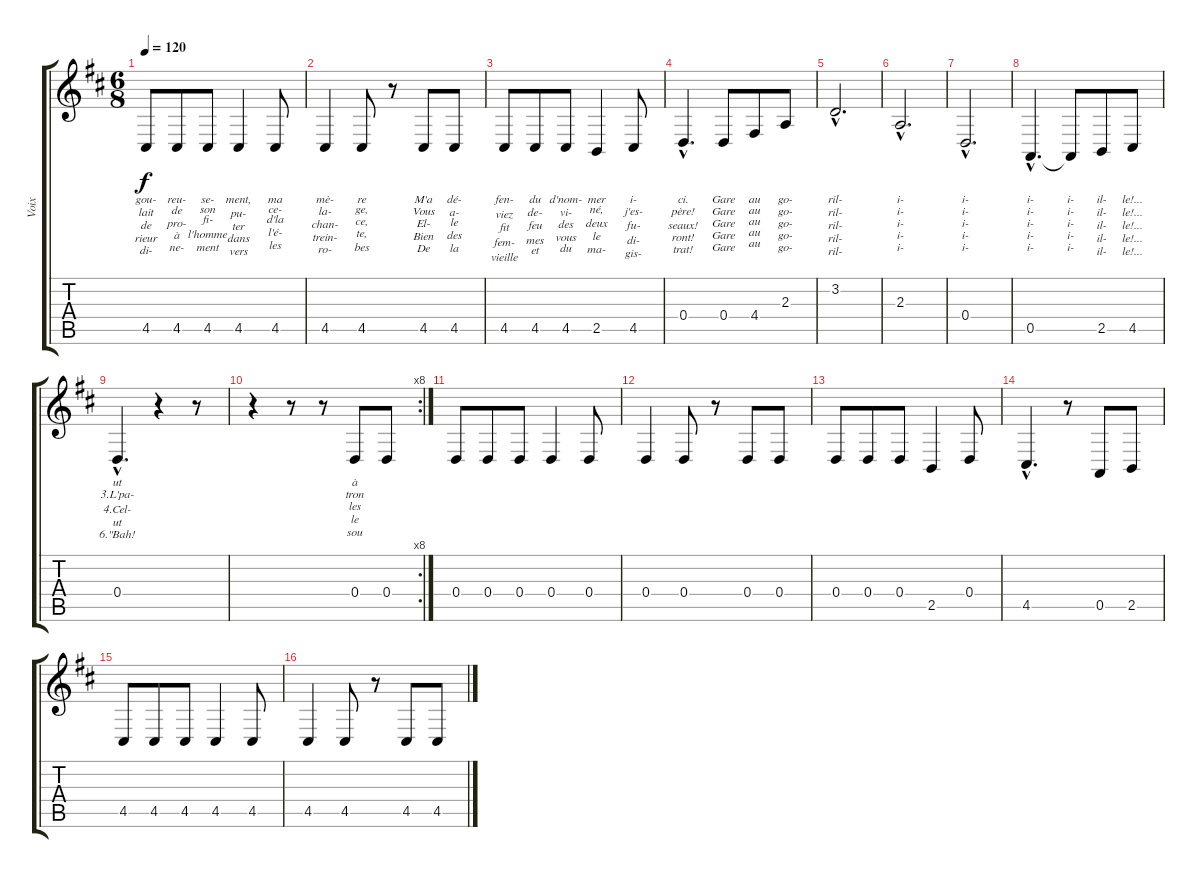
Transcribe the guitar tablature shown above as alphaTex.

\track ("Voix" "Voix") {instrument voiceoohs}
\staff {score tabs}
\tuning (E4 B3 G3 D3 A2 E2) {hide}
\ts (6 8)
\tempo 120
\clef g2
\ks d
4.5.8{lyrics (0 "gou-") lyrics (1 "lait") lyrics (2 "de") lyrics (3 "rieur") lyrics (4 "di-") dy f} 4.5.8{lyrics (0 "reu-") lyrics (1 "de") lyrics (2 "pro-") lyrics (3 "à") lyrics (4 "ne-")} 4.5.8{lyrics (0 "se-") lyrics (1 "son") lyrics (2 "fi-") lyrics (3 "l'homme") lyrics (4 "ment")} 4.5.4{lyrics (0 "ment,") lyrics (1 "pu-") lyrics (2 "ter") lyrics (3 "dans") lyrics (4 "vers")} 4.5.8{lyrics (0 "ma") lyrics (1 "ce-") lyrics (2 "d'la") lyrics (3 "l'é-") lyrics (4 "les")} |
4.5.4{lyrics (0 "mè-") lyrics (1 "la-") lyrics (2 "chan-") lyrics (3 "trein-") lyrics (4 "ro-")} 4.5.8{lyrics (0 "re") lyrics (1 "ge,") lyrics (2 "ce,") lyrics (3 "te,") lyrics (4 "bes")} r.8 4.5.8{lyrics (0 "M'a") lyrics (1 "Vous") lyrics (2 "El-") lyrics (3 "Bien") lyrics (4 "De")} 4.5.8{lyrics (0 "dé-") lyrics (1 "a-") lyrics (2 "le") lyrics (3 "des") lyrics (4 "la")} |
4.5.8{lyrics (0 "fen-") lyrics (1 "viez") lyrics (2 "fit") lyrics (3 "fem-") lyrics (4 "vieille")} 4.5.8{lyrics (0 "du") lyrics (1 "de-") lyrics (2 "feu") lyrics (3 "mes") lyrics (4 "et")} 4.5.8{lyrics (0 "d'nom-") lyrics (1 "vi-") lyrics (2 "des") lyrics (3 "vous") lyrics (4 "du")} 2.5.4{lyrics (0 "mer") lyrics (1 "né,") lyrics (2 "deux") lyrics (3 "le") lyrics (4 "ma-")} 4.5.8{lyrics (0 "i-") lyrics (1 "j'es-") lyrics (2 "fu-") lyrics (3 "di-") lyrics (4 "gis-")} |
0.4{hac}.4{d lyrics (0 "ci.") lyrics (1 "père!") lyrics (2 "seaux!") lyrics (3 "ront!") lyrics (4 "trat!")} 0.4.8{lyrics (0 "Gare") lyrics (1 "Gare") lyrics (2 "Gare") lyrics (3 "Gare") lyrics (4 "Gare")} 4.4.8{lyrics (0 "au") lyrics (1 "au") lyrics (2 "au") lyrics (3 "au") lyrics (4 "au")} 2.3.8{lyrics (0 "go-") lyrics (1 "go-") lyrics (2 "go-") lyrics (3 "go-") lyrics (4 "go-")} |
3.2{hac}.2{d lyrics (0 "ril-") lyrics (1 "ril-") lyrics (2 "ril-") lyrics (3 "ril-") lyrics (4 "ril-")} |
2.3{hac}.2{d lyrics (0 "i-") lyrics (1 "i-") lyrics (2 "i-") lyrics (3 "i-") lyrics (4 "i-")} |
0.4{hac}.2{d lyrics (0 "i-") lyrics (1 "i-") lyrics (2 "i-") lyrics (3 "i-") lyrics (4 "i-")} |
0.5{hac}.4{d lyrics (0 "i-") lyrics (1 "i-") lyrics (2 "i-") lyrics (3 "i-") lyrics (4 "i-")} 0.5{t}.8{lyrics (0 "i-") lyrics (1 "i-") lyrics (2 "i-") lyrics (3 "i-") lyrics (4 "i-")} 2.5.8{lyrics (0 "il-") lyrics (1 "il-") lyrics (2 "il-") lyrics (3 "il-") lyrics (4 "il-")} 4.5.8{lyrics (0 "le!...") lyrics (1 "le!...") lyrics (2 "le!...") lyrics (3 "le!...") lyrics (4 "le!...")} |
0.4{hac}.4{d lyrics (0 "ut") lyrics (1 "3.L'pa-") lyrics (2 "4.Cel-") lyrics (3 "ut") lyrics (4 "6.\"Bah!")} r.4 r.8 |
\rc 8
r.4 r.8 r.8 0.4.8{lyrics (0 "à") lyrics (1 "tron") lyrics (2 "les") lyrics (3 "le") lyrics (4 "sou")} 0.4.8 |
0.4.8 0.4.8 0.4.8 0.4.4 0.4.8 |
0.4.4 0.4.8 r.8 0.4.8 0.4.8 |
0.4.8 0.4.8 0.4.8 2.5.4 0.4.8 |
4.5{hac}.4{d} r.8 0.5.8 2.5.8 |
4.5.8 4.5.8 4.5.8 4.5.4 4.5.8 |
4.5.4 4.5.8 r.8 4.5.8 4.5.8
